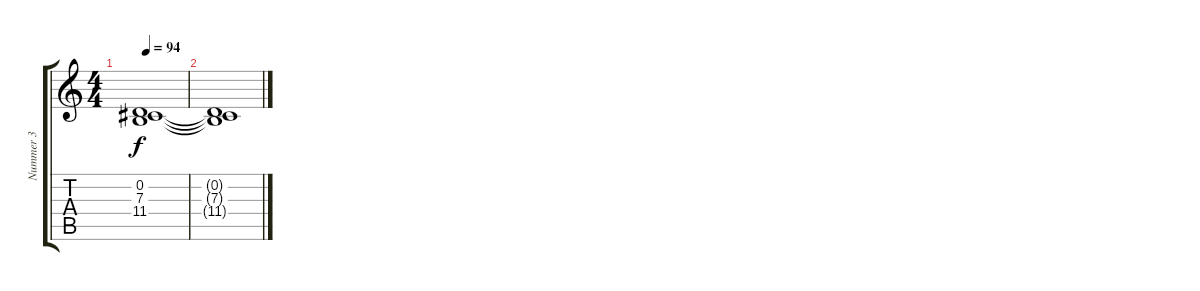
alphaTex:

\track ("Nummer 3" "Nummer 3") {instrument synthstrings1}
\staff {score tabs}
\tuning (E4 B3 G3 D3 A2 E2) {hide}
\ts (4 4)
\tempo 94
\clef g2
\ks c
(0.2{t} 7.3{t} 11.4{t}).1{dy f} |
(0.2{t} 7.3{t} 11.4{t}).1
